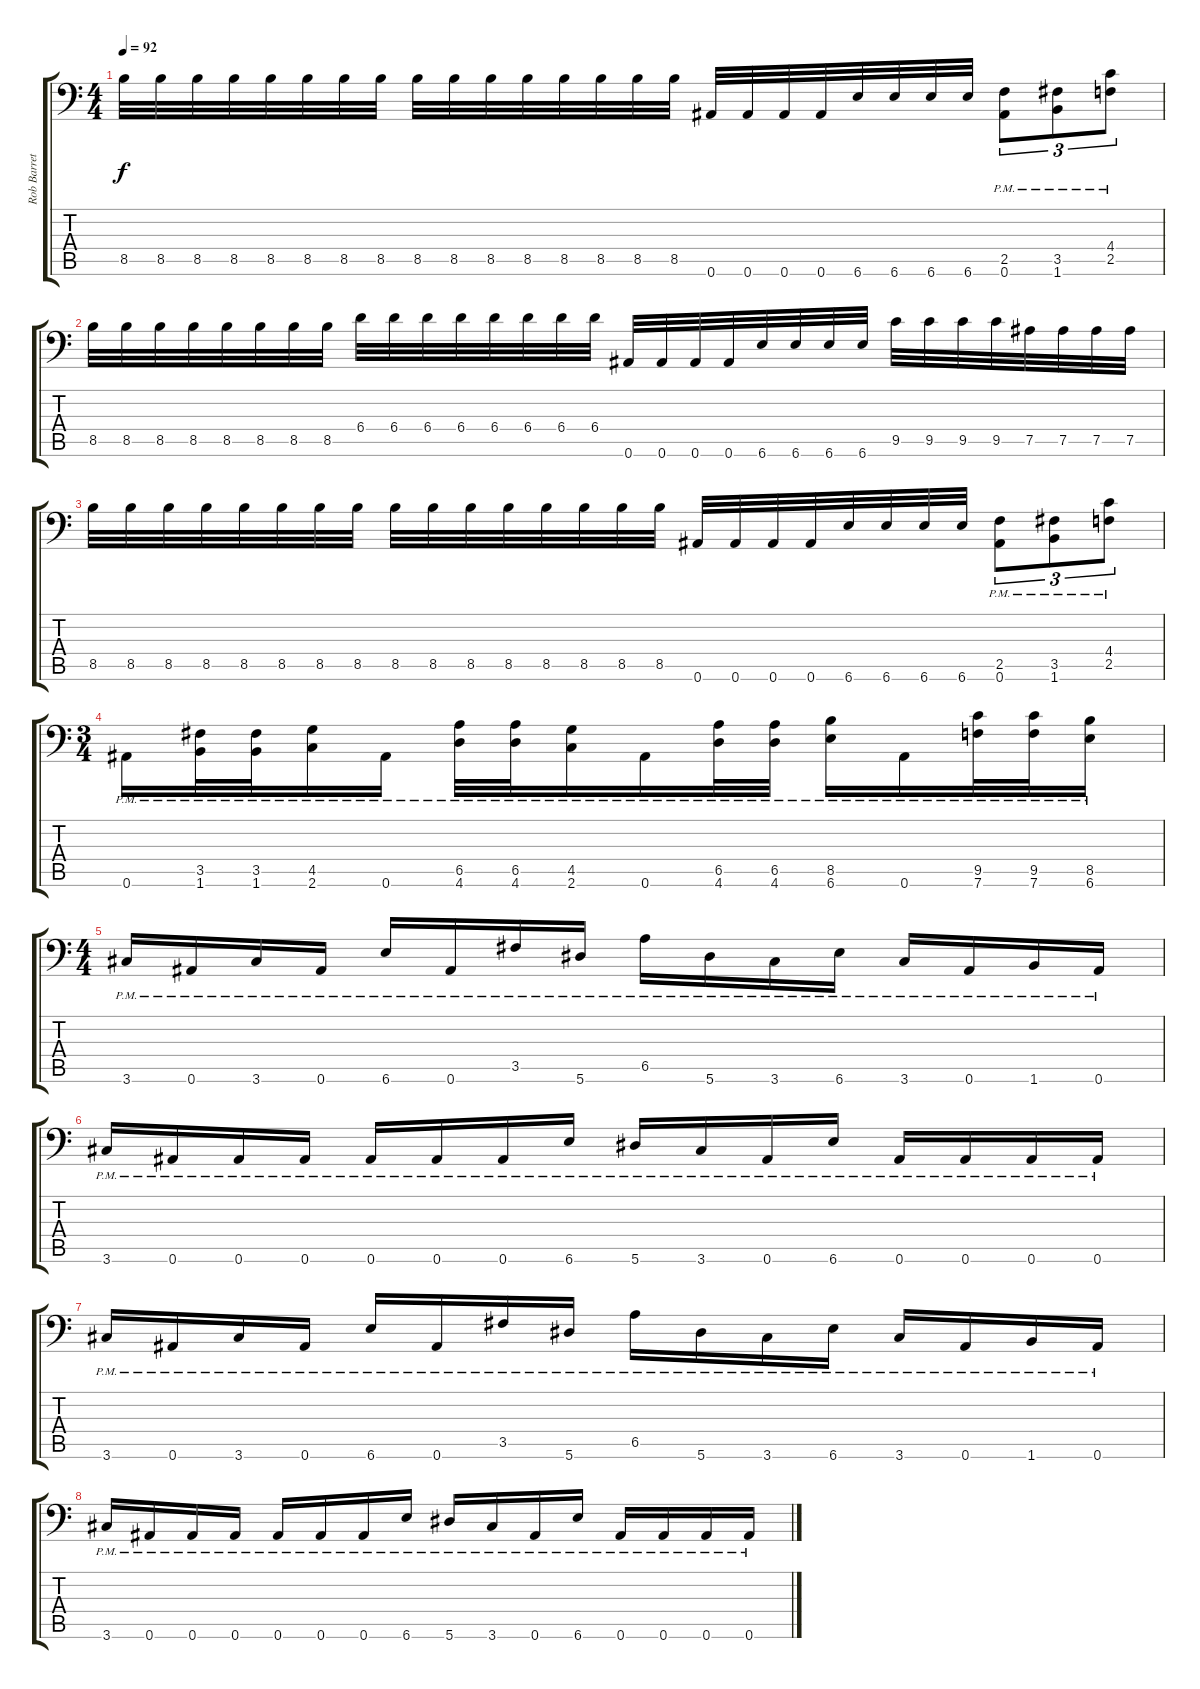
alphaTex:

\track ("Rob Barrett" "Rob Barret") {instrument distortionguitar}
\staff {score tabs}
\tuning (Bb3 F3 Db3 Ab2 Eb2 Bb1) {hide}
\ts (4 4)
\tempo 92
\clef f4
\ks c
8.5.32{dy f} 8.5.32 8.5.32 8.5.32 8.5.32 8.5.32 8.5.32 8.5.32 8.5.32 8.5.32 8.5.32 8.5.32 8.5.32 8.5.32 8.5.32 8.5.32 0.6.32 0.6.32 0.6.32 0.6.32 6.6.32 6.6.32 6.6.32 6.6.32 (2.5{pm} 0.6{pm}).8{tu (3 2)} (3.5{pm} 1.6{pm}).8{tu (3 2)} (4.4{pm} 2.5{pm}).8{tu (3 2)} |
8.5.32 8.5.32 8.5.32 8.5.32 8.5.32 8.5.32 8.5.32 8.5.32 6.4.32 6.4.32 6.4.32 6.4.32 6.4.32 6.4.32 6.4.32 6.4.32 0.6.32 0.6.32 0.6.32 0.6.32 6.6.32 6.6.32 6.6.32 6.6.32 9.5.32 9.5.32 9.5.32 9.5.32 7.5.32 7.5.32 7.5.32 7.5.32 |
8.5.32 8.5.32 8.5.32 8.5.32 8.5.32 8.5.32 8.5.32 8.5.32 8.5.32 8.5.32 8.5.32 8.5.32 8.5.32 8.5.32 8.5.32 8.5.32 0.6.32 0.6.32 0.6.32 0.6.32 6.6.32 6.6.32 6.6.32 6.6.32 (2.5{pm} 0.6{pm}).8{tu (3 2)} (3.5{pm} 1.6{pm}).8{tu (3 2)} (4.4{pm} 2.5{pm}).8{tu (3 2)} |
\ts (3 4)
0.6{pm}.16 (3.5{pm} 1.6{pm}).32 (3.5{pm} 1.6{pm}).32 (4.5{pm} 2.6{pm}).16 0.6{pm}.16 (6.5{pm} 4.6{pm}).32 (6.5{pm} 4.6{pm}).32 (4.5{pm} 2.6{pm}).16 0.6{pm}.16 (6.5{pm} 4.6{pm}).32 (6.5{pm} 4.6{pm}).32 (8.5{pm} 6.6{pm}).16 0.6{pm}.16 (9.5{pm} 7.6{pm}).32 (9.5{pm} 7.6{pm}).32 (8.5{pm} 6.6{pm}).16 |
\ts (4 4)
3.6{pm}.16 0.6{pm}.16 3.6{pm}.16 0.6{pm}.16 6.6{pm}.16 0.6{pm}.16 3.5{pm}.16 5.6{pm}.16 6.5{pm}.16 5.6{pm}.16 3.6{pm}.16 6.6{pm}.16 3.6{pm}.16 0.6{pm}.16 1.6{pm}.16 0.6{pm}.16 |
3.6{pm}.16 0.6{pm}.16 0.6{pm}.16 0.6{pm}.16 0.6{pm}.16 0.6{pm}.16 0.6{pm}.16 6.6{pm}.16 5.6{pm}.16 3.6{pm}.16 0.6{pm}.16 6.6{pm}.16 0.6{pm}.16 0.6{pm}.16 0.6{pm}.16 0.6{pm}.16 |
3.6{pm}.16 0.6{pm}.16 3.6{pm}.16 0.6{pm}.16 6.6{pm}.16 0.6{pm}.16 3.5{pm}.16 5.6{pm}.16 6.5{pm}.16 5.6{pm}.16 3.6{pm}.16 6.6{pm}.16 3.6{pm}.16 0.6{pm}.16 1.6{pm}.16 0.6{pm}.16 |
3.6{pm}.16 0.6{pm}.16 0.6{pm}.16 0.6{pm}.16 0.6{pm}.16 0.6{pm}.16 0.6{pm}.16 6.6{pm}.16 5.6{pm}.16 3.6{pm}.16 0.6{pm}.16 6.6{pm}.16 0.6{pm}.16 0.6{pm}.16 0.6{pm}.16 0.6{pm}.16
